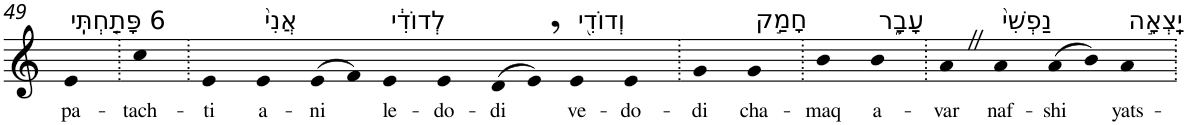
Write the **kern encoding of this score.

**kern	**text
*part1	*part1
*staff1	*staff1
*I"Piano	*
*I'Pno	*
!!LO:PB:g=z
*clefG2	*
*k[]	*
=49	=49
!LO:TX:a:t=6 פָּתַ֤חְתִּֽי	!
!	!LO:LY:b
4e	pa-
=50.	=50.
!	!LO:LY:b
4cc	-tach-
=51.	=51.
!	!LO:LY:b
4e	-ti
!LO:TX:a:t=אֲנִי֙	!
!	!LO:LY:b
4e	a-
!	!LO:LY:b
(>8e	-ni
8f)	.
!LO:TX:a:t=לְדוֹדִ֔י	!
!	!LO:LY:b
4e	le-
!	!LO:LY:b
4e	-do-
!	!LO:LY:b
(>8d	-di
8e,)	.
!LO:TX:a:t=וְדוֹדִ֖י	!
!	!LO:LY:b
4e	ve-
!	!LO:LY:b
4e	-do-
=52.	=52.
!	!LO:LY:b
4g	-di
!LO:TX:a:t=חָמַ֣ק	!
!	!LO:LY:b
4g	cha-
=53.	=53.
!	!LO:LY:b
4b	-maq
!LO:TX:a:t=עָבָ֑ר	!
!	!LO:LY:b
4b	a-
=54.	=54.
!	!LO:LY:b
4aZ	-var
!LO:TX:a:t=נַפְשִׁי֙	!
!	!LO:LY:b
4a	naf-
!	!LO:LY:b
(>8a	-shi
8b)	.
!LO:TX:a:t=יָֽצְאָ֣ה	!
!	!LO:LY:b
4a	yats-
=.	=.
*-	*-
